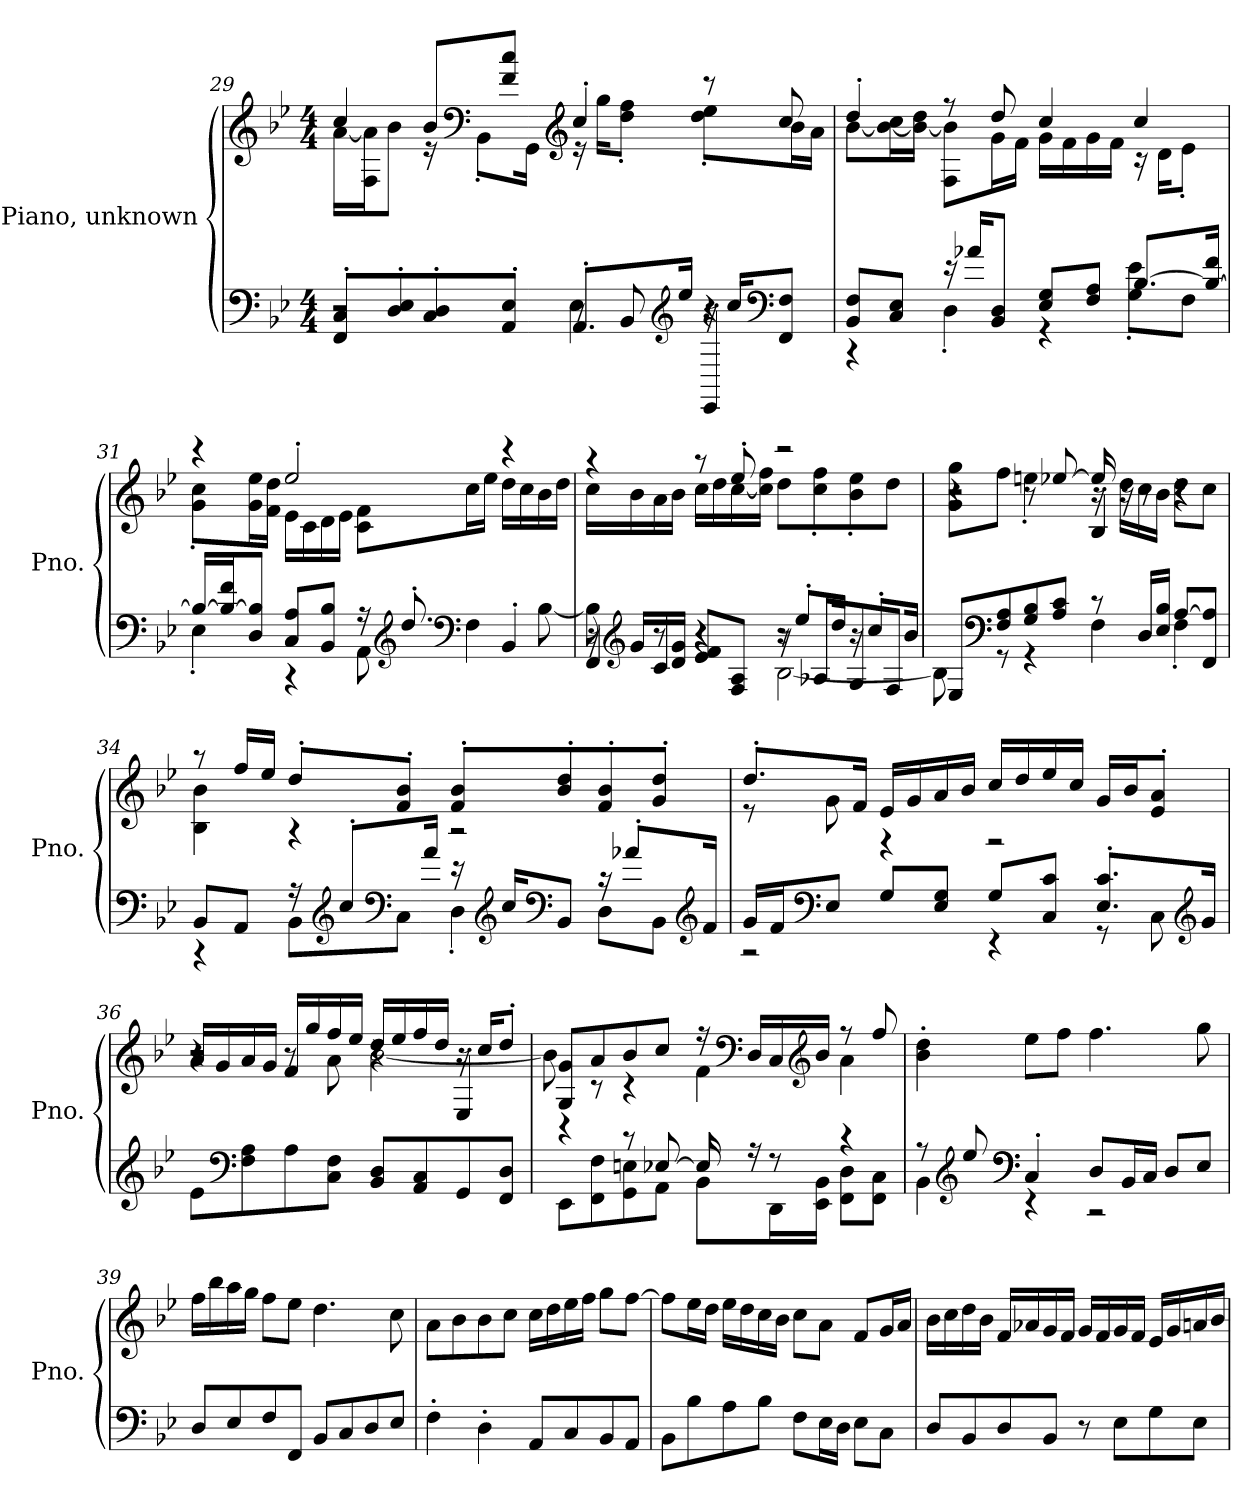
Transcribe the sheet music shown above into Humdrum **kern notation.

**kern	**kern
*part1	*part1
*staff2	*staff1
*I"Piano, unknown	*
*I'Pno.	*
*clefF4	*clefG2
*k[b-e-]	*k[b-e-]
*M4/4	*M4/4
=29	=29
*^	*^
*	*^	*	*
8FF/' 8C/'L	2r	2r	4cc/	[16a\LL
.	.	.	.	16F\ 16a\]J
8D/' 8E-/'	.	.	.	8b-\J
8C/' 8D/'	.	.	8b-/L	16r
*	*	*	*clefF4	*
.	.	.	.	8BB-'\L
8AA/' 8E-/'J	.	.	8f/ 8cc/J	.
.	.	.	.	16GG\Jk
*	*	*	*clefG2	*
8.AA'/L	4E-\	8r	4cc'/	16r
.	.	.	.	16gg\KL
.	.	8BB-/	.	8dd\' 8ff\'J
*clefG2	*	*	*	*
16ee-/Jk	.	.	.	.
16r	4r	4EE-'/	8r	8dd\' 8ee-\'L
16cc/KL	.	.	.	.
*clefF4	*	*	*	*
8FF/ 8F/J	.	.	8cc/	16b-\L
.	.	.	.	16a\JJ
*	*v	*v	*	*
!!LO:LB:g=z	!!
=30	=30	=30	=30
8BB-/ 8F/L	4r	4dd'/	[8b-\L
8C/ 8E-/J	.	.	16b-\_ 16cc\L
.	.	.	16b-\_ 16dd\JJ
16r	4D'\	8r	8F\ 8b-\]L
16a-X/KL	.	.	.
8BB-/ 8D/J	.	8dd/	16g\L
.	.	.	16f\JJ
8E-/ 8G/L	4r	4cc/	16g\LL
.	.	.	16f\
8F/ 8A/J	.	.	16g\
.	.	.	16f\JJ
[8.B-/L	8G\' 8e-\'L	4cc/	16r
.	.	.	16d\KL
.	8F\J	.	8e-'\J
16B-/_ 16f/Jk	.	.	.
=31	=31	=31	=31
16B-/LL_	4E-'\	4r	8g\' 8cc\'L
16B-/_ 16f/J	.	.	.
8D/ 8B-/]J	.	.	16g\ 16ee-\L
.	.	.	16f\ 16dd\JJ
8C/ 8A/L	4r	2ee-'/	16e-\LL
.	.	.	16c\
8BB-/ 8B-/J	.	.	16d\
.	.	.	16e-\JJ
16r	8AA\	.	8c\ 8f\L
*clefG2	*	*	*
8.dd'/	.	.	.
*clefF4	*	*	*
.	4F\	.	16cc\L
.	.	.	16ee-\JJ
4BB-'/	.	4r	16dd\LL
.	.	.	16cc\
.	[8B-\	.	16b-\
.	.	.	16dd\JJ
!!LO:LB:g=z	!!
=32	=32	=32	=32
*	*^	*	*
16r	8B-\]	4FF/	4r	16cc\LL
*clefG2	*	*	*	*
16g/LL	.	.	.	16b-\
16c/	8r	.	.	16a\
16d/ 16g/JJ	.	.	.	16b-\JJ
8e-/ 8f/L	4r	4r	8r	16cc\LL
.	.	.	.	16dd\
8F/ 8A/J	.	.	8ee-'/	[16cc\
.	.	.	.	16cc\] 16ff\JJ
16r	[2B-\	8r	2r	8dd\L
8ee-'/L	.	.	.	.
.	.	8A-X/L	.	8cc\' 8ff\'
16dd/Jk	.	.	.	.
16r	.	8G/	.	8b-\' 8ee-\'
8cc'/L	.	.	.	.
.	.	8F/J	.	8dd\J
16b-/Jk	.	.	.	.
*	*v	*v	*	*
=33	=33	=33	=33
*	*	*	*^
8E-/L	8B-\]	4r	8g\ 8gg\L	2r
*clefF4	*	*	*	*
8F/ 8A/	8r	.	8ff\J	.
8G/ 8B-/	4r	8r	4een'\	.
8A/ 8c/J	.	[8ee-X/	.	.
8r	4F\	16ee-/]	16r	4B-'/
.	.	16r	16dd\LL	.
16D/LL	.	8r	16cc\	.
16E-/ 16B-/JJ	.	.	16b-\JJ	.
[8A/L	4F'\	4r	8dd\L	4r
8FF/ 8A/]J	.	.	8cc\J	.
*	*	*	*v	*v
!!LO:LB:g=z
=34	=34	=34	=34
8BB-/L	4r	8r	4B-\ 4b-\
8AA/J	.	16ff/LL	.
.	.	16ee-/JJ	.
16r	8BB-\L	8dd'/L	4r
*clefG2	*	*	*
8cc'/L	.	.	.
*clefF4	*	*	*
.	8C\J	8f/' 8b-/'J	.
16a/Jk	.	.	.
16r	4D'\	8f/' 8b-/'L	2r
*clefG2	*	*	*
16cc/KL	.	.	.
*clefF4	*	*	*
8BB-/J	.	8b-/' 8dd/'	.
16r	8D\L	8f/' 8b-/'	.
8a-X'/L	.	.	.
.	8BB-\J	8g/' 8dd/'J	.
*clefG2	*	*	*
16f/Jk	.	.	.
=35	=35	=35	=35
16g/LL	2r	8.dd'/L	8r
16f/J	.	.	.
*clefF4	*	*	*
8E-/J	.	.	8g\
.	.	16f/Jk	.
8G/L	.	16e-/LL	4r
.	.	16g/	.
8E-/ 8G/J	.	16a/	.
.	.	16b-/JJ	.
8G/L	4r	16cc/LL	2r
.	.	16dd/	.
8C/ 8c/J	.	16ee-/	.
.	.	16cc/JJ	.
8.E-/' 8.c/'L	8r	16g/LL	.
.	.	16b-/J	.
.	8C\	8e-/' 8a/'J	.
*clefG2	*	*	*
16g/Jk	.	.	.
*v	*v	*	*
!!LO:LB:g=z
=36	=36	=36
*	*	*^
8e-\L	16a/LL	4r	2r
.	16g/	.	.
*clefF4	*	*	*
8F\ 8A\	16a/	.	.
.	16g/JJ	.	.
8A\	16f/LL	8r	.
.	16gg/	.	.
8C\ 8F\J	16ff/	8a\	.
.	16ee-/JJ	.	.
8BB-/ 8D/L	16dd/LL	[2b-\	4r
.	16ee-/	.	.
8AA/ 8C/	16ff/	.	.
.	16dd/JJ	.	.
8GG/	16r	.	4E-'/
.	16cc/KL	.	.
8FF/ 8D/J	8dd'/J	.	.
*	*	*v	*v
=37	=37	=37
*^	*	*
4r	8EE-\L	8G/ 8g/L	8b-\]
.	8FF\ 8F\	8a/	8r
8r	8GG\ 8En\	8b-/	4r
[8E-X/	8AA\J	8cc/J	.
16E-/]	8BB-\L	16r	4f\
*	*	*clefF4	*
16r	.	16D/LL	.
8r	16DD\L	16C/	.
*	*	*clefG2	*
.	16EE-\ 16BB-\JJ	16b-/JJ	.
4r	8FF\ 8D\L	8r	4a\
.	8FF\ 8C\J	8ff/	.
*	*	*v	*v
!!LO:LB:g=z
=38	=38	=38
8r	4BB-\	4b-\' 4dd\'
*clefG2	*	*
8ee-/	.	.
*clefF4	*	*
4C'/	4r	8ee-\L
.	.	8ff\J
8D/L	2r	4.ff\
16BB-/L	.	.
16C/JJ	.	.
8D/L	.	.
8E-/J	.	8gg\
*v	*v	*
=39	=39
8D/L	16ff\LL
.	16bb-\
8E-/	16aa\
.	16gg\JJ
8F/	8ff\L
8FF/J	8ee-\J
8BB-/L	4.dd\
8C/	.
8D/	.
8E-/J	8cc\
=40	=40
4F'\	8a\L
.	8b-\
4D'\	8b-\
.	8cc\J
8AA/L	16cc\LL
.	16dd\
8C/	16ee-\
.	16ff\JJ
8BB-/	8gg\L
8AA/J	[8ff\J
!!LO:PB:g=z
=41	=41
8BB-\L	8ff\L]
8B-\	16ee-\L
.	16dd\JJ
8A\	16ee-\LL
.	16dd\
8B-\J	16cc\
.	16b-\JJ
8F\L	8cc\L
16E-\L	8a\J
16D\JJ	.
8E-\L	8f/L
8C\J	16g/L
.	16a/JJ
=42	=42
8D/L	16b-\LL
.	16cc\
8BB-/	16dd\
.	16b-\JJ
8D/	16f/LL
.	16a-X/
8BB-/J	16g/
.	16f/JJ
8r	16g/LL
.	16f/
8E-\L	16g/
.	16f/JJ
8G\	16e-/LL
.	16g/
8E-\J	16an/
.	16b-/JJ
=	=
*-	*-
